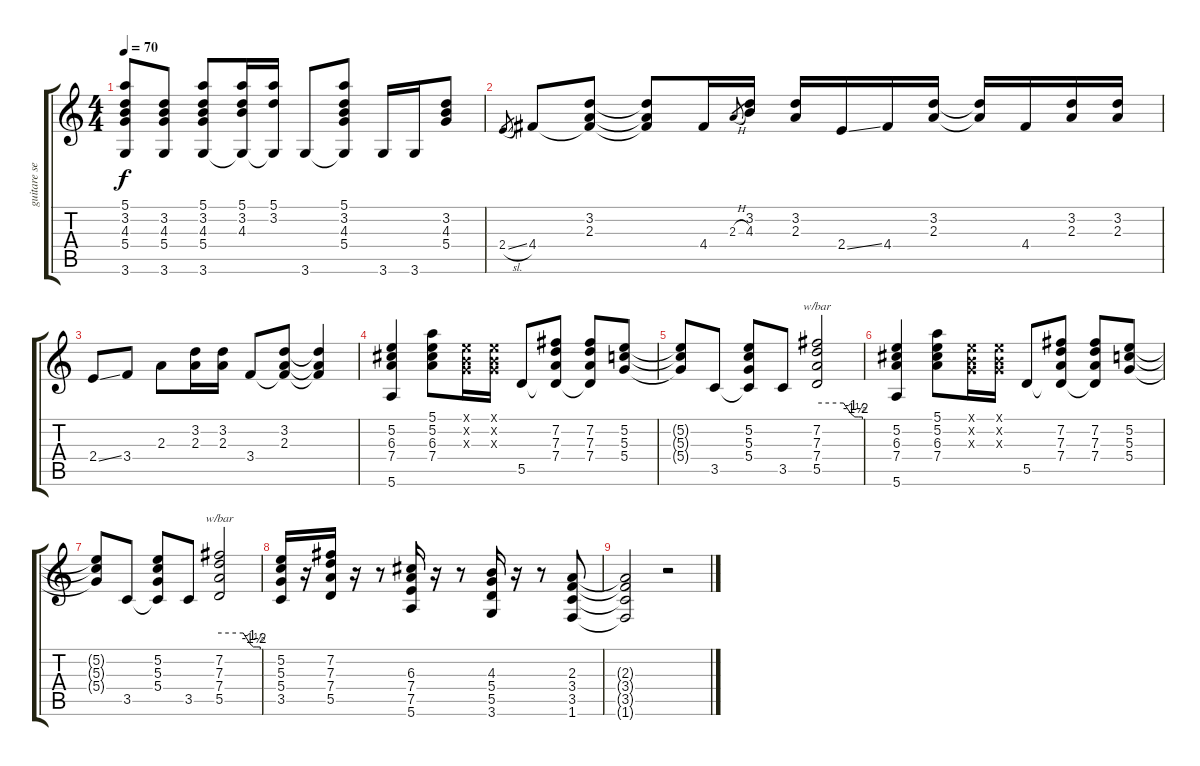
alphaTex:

\track ("guitare seule" "guitare se") {instrument electricguitarjazz}
\staff {score tabs}
\tuning (E4 B3 G3 D3 A2 E2) {hide}
\ts (4 4)
\tempo 70
\clef g2
\ks c
(5.1 3.2 4.3 5.4 3.6).8{dy f} (3.2 4.3 5.4 3.6).8 (5.1 3.2 4.3 5.4 3.6).8 (5.1 3.2 4.3 3.6{t}).16 (5.1 3.2 3.6{t}).16 3.6.8 (5.1 3.2 4.3 5.4 3.6{t}).8 3.6.16 3.6.16 (3.2 4.3 5.4).8 |
2.4{sl}.8{gr} 4.4.8 (3.2 2.3 4.4{t}).8 (3.2{t} 2.3{t} 4.4{t}).8 4.4.16 2.3{h}.8{gr} (3.2 4.3).16 (3.2 2.3).16 2.4{ss}.16 4.4.16 (3.2 2.3).16 (3.2{t} 2.3{t}).16 4.4.16 (3.2 2.3).16 (3.2 2.3).16 |
2.4{ss}.8 3.4.8 2.3.8 (3.2 2.3).16 (3.2 2.3).16 3.4.8 (3.2 2.3 3.4{t}).8 (3.2{t} 2.3{t} 3.4{t}).4 |
(5.2 6.3 7.4 5.6).4 (5.1 5.2 6.3 7.4).8 (0.1{x} 0.2{x} 0.3{x}).16 (0.1{x} 0.2{x} 0.3{x}).16 5.5.8 (7.2 7.3 7.4 5.5{t}).8 (7.2 7.3 7.4 5.5{t}).8 (5.2 5.3 5.4).8 |
(5.2{t} 5.3{t} 5.4{t}).8 3.5.8 (5.2 5.3 5.4 3.5{t}).8 3.5.8 (7.2 7.3 7.4 5.5).2{tbe (custom default 0 0 35 0 45 -4 45 -4 45 -4 50 -6 50 -6 55 -6 55 -6 60 -6 60 -8)} |
(5.2 6.3 7.4 5.6).4 (5.1 5.2 6.3 7.4).8 (0.1{x} 0.2{x} 0.3{x}).16 (0.1{x} 0.2{x} 0.3{x}).16 5.5.8 (7.2 7.3 7.4 5.5{t}).8 (7.2 7.3 7.4 5.5{t}).8 (5.2 5.3 5.4).8 |
(5.2{t} 5.3{t} 5.4{t}).8 3.5.8 (5.2 5.3 5.4 3.5{t}).8 3.5.8 (7.2 7.3 7.4 5.5).2{tbe (custom default 0 0 35 0 45 -4 45 -4 45 -4 50 -6 50 -6 55 -6 55 -6 60 -6 60 -8)} |
(5.2 5.3 5.4 3.5).16 r.16 (7.2 7.3 7.4 5.5).16 r.16 r.8 (6.3 7.4 7.5 5.6).16 r.16 r.8 (4.3 5.4 5.5 3.6).16 r.16 r.8 (2.3 3.4 3.5 1.6).8 |
(2.3{t} 3.4{t} 3.5{t} 1.6{t}).2 r.2
